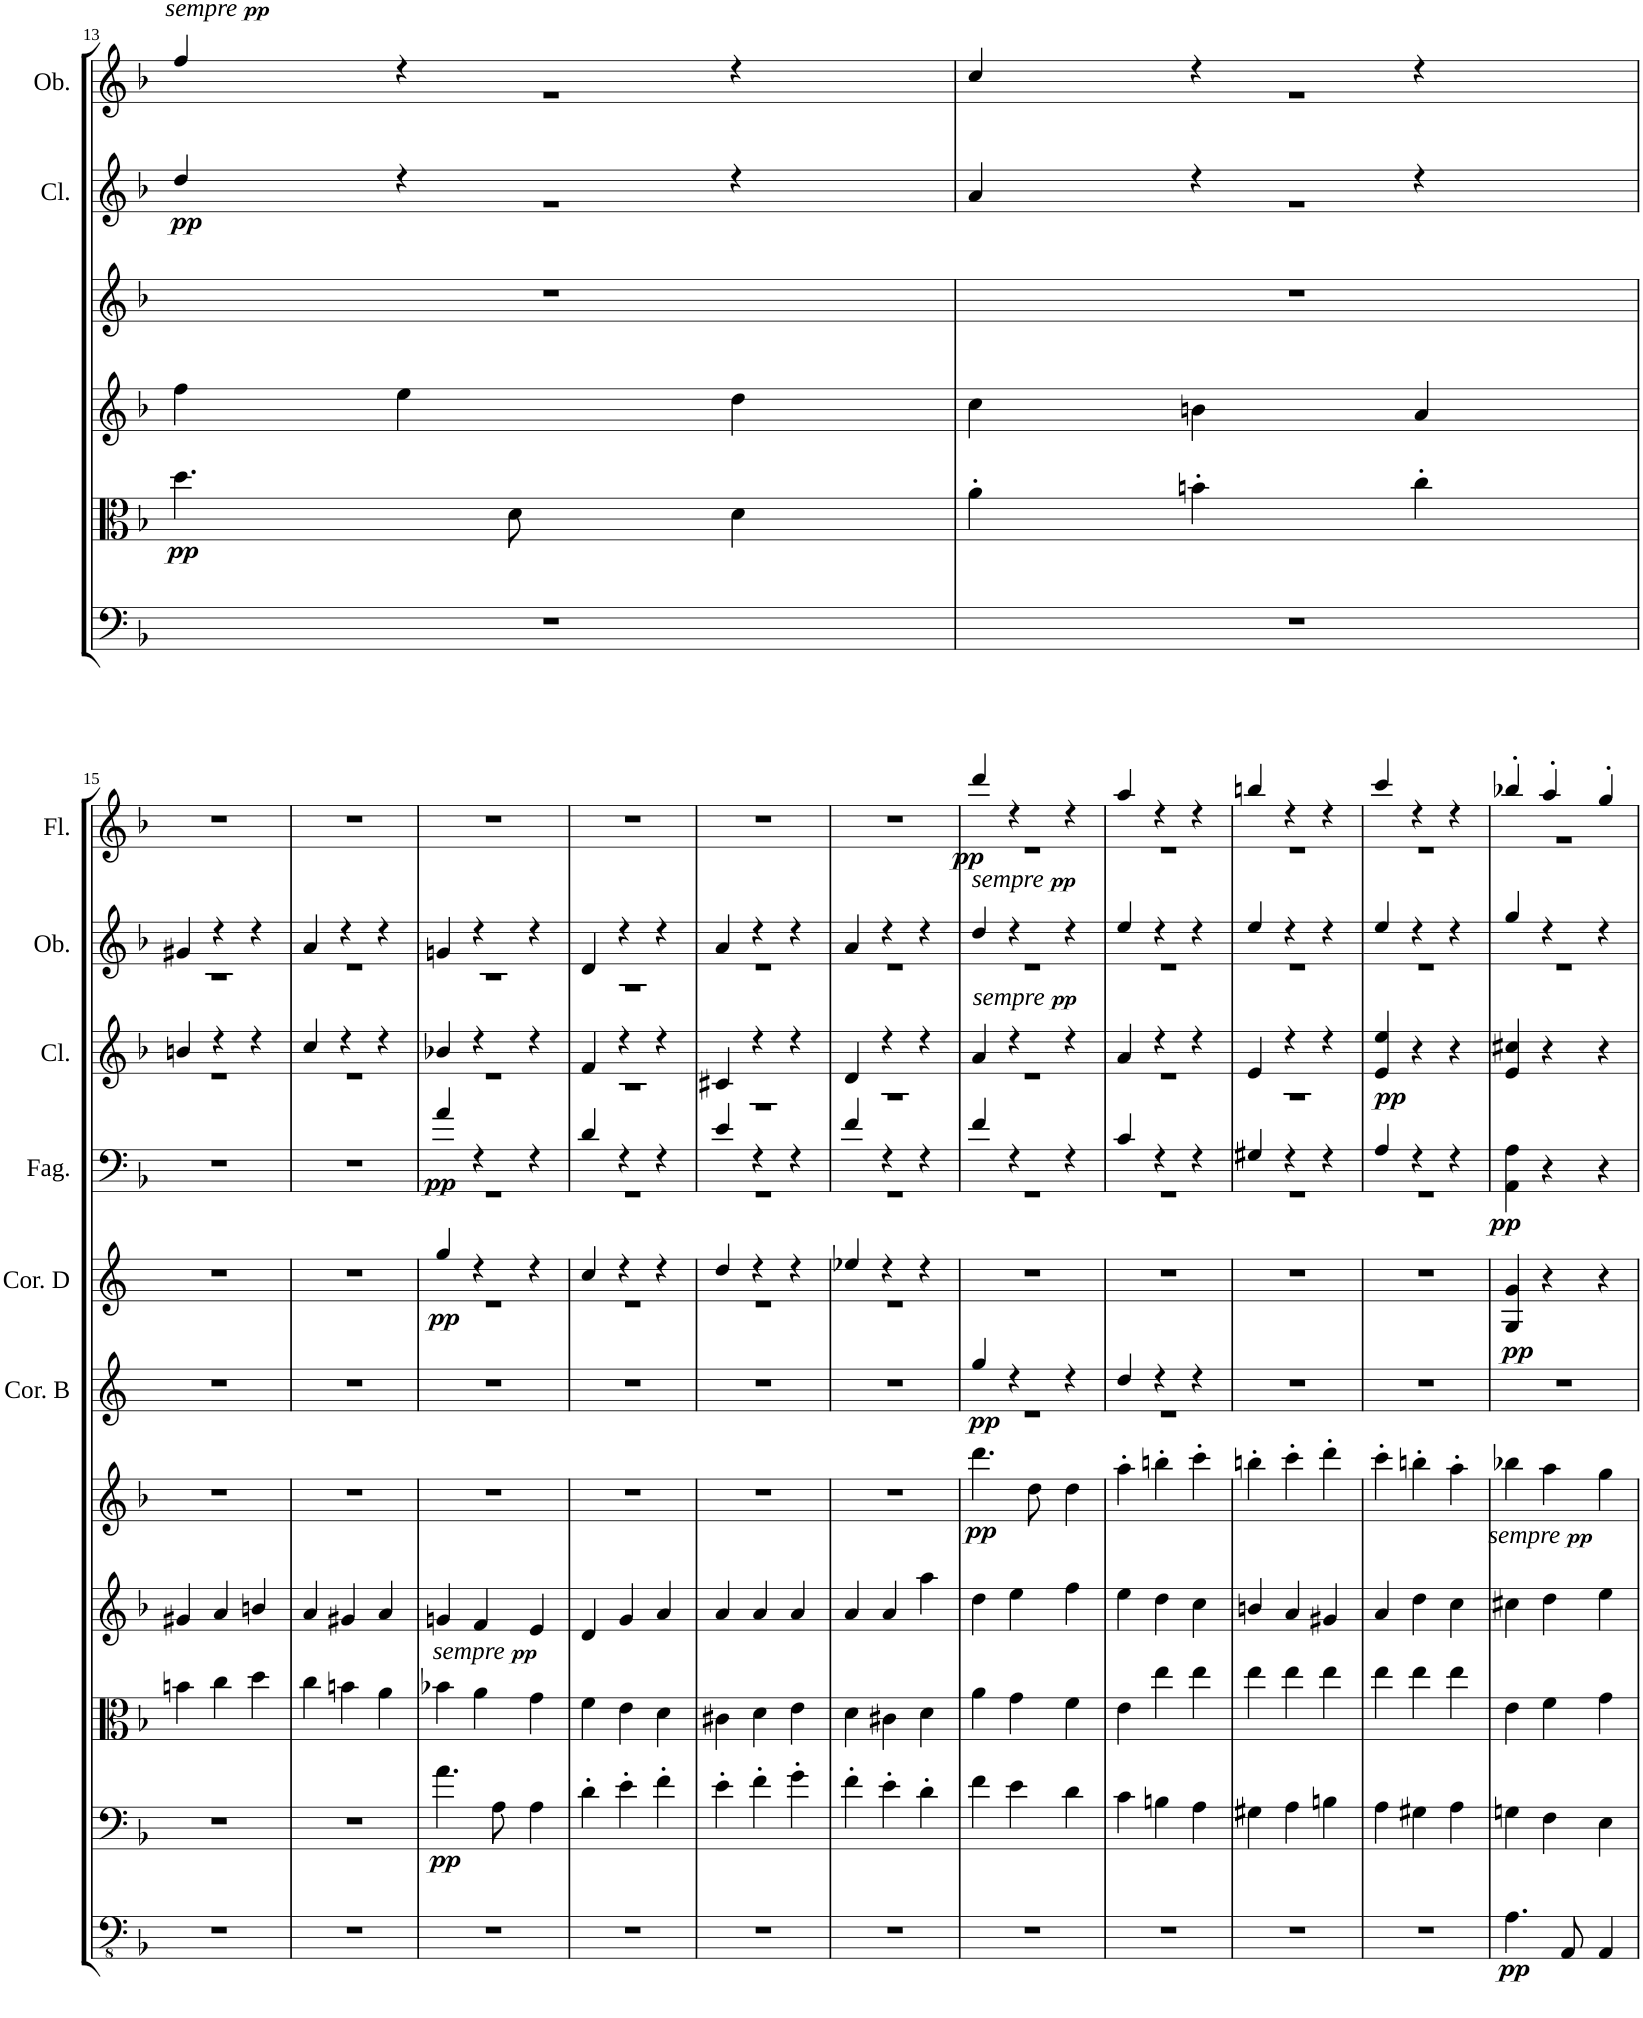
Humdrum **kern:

**kern	**dynam	**kern	**dynam	**kern	**dynam	**kern	**kern	**dynam	**kern	**dynam	**kern	**dynam	**kern	**dynam	**kern	**dynam	**kern	**kern	**dynam
*part11	*part11	*part10	*part10	*part9	*part9	*part8	*part7	*part7	*part6	*part6	*part5	*part5	*part4	*part4	*part3	*part3	*part2	*part1	*part1
*staff11	*staff11	*staff10	*staff10	*staff9	*staff9	*staff8	*staff7	*staff7	*staff6	*staff6	*staff5	*staff5	*staff4	*staff4	*staff3	*staff3	*staff2	*staff1	*staff1
*I"Basso	*	*I"Violoncello	*	*I"Viola	*	*I"Violino II	*I"Violino I	*	*I"Corni in B	*	*I"Corni in D	*	*I"Fagotti	*	*I"Clarinetti in C	*	*I"Oboi	*I"Flauti	*
*	*	*	*	*	*	*	*	*	*I'Cor. B	*	*I'Cor. D	*	*I'Fag.	*	*I'Cl.	*	*I'Ob.	*I'Fl.	*
!!LO:PB:g=z
*clefFv4	*	*clefF4	*	*clefC3	*	*clefG2	*clefG2	*	*clefG2	*	*clefG2	*	*clefF4	*	*clefG2	*	*clefG2	*clefG2	*
*	*	*	*	*	*	*	*	*	*Trd4c7	*	*Trd4c7	*	*	*	*Trd1c2	*	*	*	*
*k[b-]	*	*k[b-]	*	*k[b-]	*	*k[b-]	*k[b-]	*	*k[f#]	*	*k[b-e-a-]	*	*k[b-]	*	*k[b-]	*	*k[b-]	*k[b-]	*
*M3/4	*	*M3/4	*	*M3/4	*	*M3/4	*M3/4	*	*M3/4	*	*M3/4	*	*M3/4	*	*M3/4	*	*M3/4	*M3/4	*
=13	=13	=13	=13	=13	=13	=13	=13	=13	=13	=13	=13	=13	=13	=13	=13	=13	=13	=13	=13
*	*	*	*	*	*	*	*	*	*	*	*	*	*	*	*^	*	*^	*	*
!	!	!	!	!	!	!	!	!	!	!	!	!	!	!	!	!	!	!LO:TX:a:i:t=sempre	!	!	!
!	!	!	!	!	!LO:DY:b	!	!	!	!	!	!	!	!	!	!	!	!LO:DY:b	!	!	!	!
2.r	.	2.r	.	4.dd'\	pp	4ff'\	2.r	.	2.r	.	2.r	.	2.r	.	4dd'/	2.r	pp	4ff'/	2.r	2.r	.
.	.	.	.	.	.	4ee'\	.	.	.	.	.	.	.	.	4r	.	.	4r	.	.	.
.	.	.	.	8d'\	.	.	.	.	.	.	.	.	.	.	.	.	.	.	.	.	.
.	.	.	.	4d'\	.	4dd'\	.	.	.	.	.	.	.	.	4r	.	.	4r	.	.	.
=14	=14	=14	=14	=14	=14	=14	=14	=14	=14	=14	=14	=14	=14	=14	=14	=14	=14	=14	=14	=14	=14
2.r	.	2.r	.	4a'\	.	4cc'\	2.r	.	2.r	.	2.r	.	2.r	.	4a'/	2.r	.	4cc'/	2.r	2.r	.
.	.	.	.	4bn'\	.	4bn'\	.	.	.	.	.	.	.	.	4r	.	.	4r	.	.	.
.	.	.	.	4cc'\	.	4a'/	.	.	.	.	.	.	.	.	4r	.	.	4r	.	.	.
!!LO:LB:g=z
=15	=15	=15	=15	=15	=15	=15	=15	=15	=15	=15	=15	=15	=15	=15	=15	=15	=15	=15	=15	=15	=15
2.r	.	2.r	.	4bn'\	.	4g#X'/	2.r	.	2.r	.	2.r	.	2.r	.	4bn'/	2.r	.	4g#X'/	2.r	2.r	.
.	.	.	.	4cc'\	.	4a'/	.	.	.	.	.	.	.	.	4r	.	.	4r	.	.	.
.	.	.	.	4dd'\	.	4bn'/	.	.	.	.	.	.	.	.	4r	.	.	4r	.	.	.
=16	=16	=16	=16	=16	=16	=16	=16	=16	=16	=16	=16	=16	=16	=16	=16	=16	=16	=16	=16	=16	=16
2.r	.	2.r	.	4cc'\	.	4a'/	2.r	.	2.r	.	2.r	.	2.r	.	4cc'/	2.r	.	4a'/	2.r	2.r	.
.	.	.	.	4bn'\	.	4g#X'/	.	.	.	.	.	.	.	.	4r	.	.	4r	.	.	.
.	.	.	.	4a'\	.	4a'/	.	.	.	.	.	.	.	.	4r	.	.	4r	.	.	.
=17	=17	=17	=17	=17	=17	=17	=17	=17	=17	=17	=17	=17	=17	=17	=17	=17	=17	=17	=17	=17	=17
*	*	*	*	*	*	*	*	*	*	*	*^	*	*^	*	*	*	*	*	*	*	*
!	!	!	!	!	!	!LO:TX:b:i:t=sempre	!	!	!	!	!	!	!	!	!	!	!	!	!	!	!	!	!
!	!	!	!LO:DY:b	!	!	!	!	!	!	!	!	!	!LO:DY:b	!	!	!LO:DY:b	!	!	!	!	!	!	!
2.r	.	4.a'\	pp	4b-X'\	.	4gn'/	2.r	.	2.r	.	4gg'/	2.r	pp	4a'/	2.r	pp	4b-X'/	2.r	.	4gn'/	2.r	2.r	.
.	.	.	.	4a'\	.	4f'/	.	.	.	.	4r	.	.	4r	.	.	4r	.	.	4r	.	.	.
.	.	8A'\	.	.	.	.	.	.	.	.	.	.	.	.	.	.	.	.	.	.	.	.	.
.	.	4A'\	.	4g'\	.	4e'/	.	.	.	.	4r	.	.	4r	.	.	4r	.	.	4r	.	.	.
=18	=18	=18	=18	=18	=18	=18	=18	=18	=18	=18	=18	=18	=18	=18	=18	=18	=18	=18	=18	=18	=18	=18	=18
2.r	.	4d'\	.	4f'\	.	4d'/	2.r	.	2.r	.	4cc'/	2.r	.	4d'/	2.r	.	4f'/	2.r	.	4d'/	2.r	2.r	.
.	.	4e'\	.	4e'\	.	4g'/	.	.	.	.	4r	.	.	4r	.	.	4r	.	.	4r	.	.	.
.	.	4f'\	.	4d'\	.	4a'/	.	.	.	.	4r	.	.	4r	.	.	4r	.	.	4r	.	.	.
=19	=19	=19	=19	=19	=19	=19	=19	=19	=19	=19	=19	=19	=19	=19	=19	=19	=19	=19	=19	=19	=19	=19	=19
2.r	.	4e'\	.	4c#X'\	.	4a'/	2.r	.	2.r	.	4dd'/	2.r	.	4e'/	2.r	.	4c#X'/	2.r	.	4a'/	2.r	2.r	.
.	.	4f'\	.	4d'\	.	4a'/	.	.	.	.	4r	.	.	4r	.	.	4r	.	.	4r	.	.	.
.	.	4g'\	.	4e'\	.	4a'/	.	.	.	.	4r	.	.	4r	.	.	4r	.	.	4r	.	.	.
=20	=20	=20	=20	=20	=20	=20	=20	=20	=20	=20	=20	=20	=20	=20	=20	=20	=20	=20	=20	=20	=20	=20	=20
2.r	.	4f'\	.	4d'\	.	4a'/	2.r	.	2.r	.	4ee-X'/	2.r	.	4f'/	2.r	.	4d'/	2.r	.	4a'/	2.r	2.r	.
.	.	4e'\	.	4c#X'\	.	4a'/	.	.	.	.	4r	.	.	4r	.	.	4r	.	.	4r	.	.	.
.	.	4d'\	.	4d'\	.	4aa'\	.	.	.	.	4r	.	.	4r	.	.	4r	.	.	4r	.	.	.
*	*	*	*	*	*	*	*	*	*	*	*v	*v	*	*	*	*	*	*	*	*	*	*	*
=21	=21	=21	=21	=21	=21	=21	=21	=21	=21	=21	=21	=21	=21	=21	=21	=21	=21	=21	=21	=21	=21	=21
*	*	*	*	*	*	*	*	*	*^	*	*	*	*	*	*	*	*	*	*	*	*^	*
!	!	!	!	!	!	!	!	!	!	!	!	!	!	!	!	!	!	!	!	!LO:TX:a:i:t=sempre	!	!	!	!
!	!	!	!	!	!	!	!	!	!	!	!	!	!	!	!	!	!LO:TX:a:i:t=sempre	!	!	!	!	!	!	!
!	!	!	!	!	!	!	!	!LO:DY:b	!	!	!LO:DY:b	!	!	!	!	!	!	!	!	!	!	!	!	!LO:DY:b
2.r	.	4f'\	.	4a'\	.	4dd'\	4.ddd'\	pp	4gg'/	2.r	pp	2.r	.	4f'/	2.r	.	4a'/	2.r	.	4dd'/	2.r	4ddd'/	2.r	pp
.	.	4e'\	.	4g'\	.	4ee'\	.	.	4r	.	.	.	.	4r	.	.	4r	.	.	4r	.	4r	.	.
.	.	.	.	.	.	.	8dd'\	.	.	.	.	.	.	.	.	.	.	.	.	.	.	.	.	.
.	.	4d'\	.	4f'\	.	4ff'\	4dd'\	.	4r	.	.	.	.	4r	.	.	4r	.	.	4r	.	4r	.	.
=22	=22	=22	=22	=22	=22	=22	=22	=22	=22	=22	=22	=22	=22	=22	=22	=22	=22	=22	=22	=22	=22	=22	=22	=22
2.r	.	4c'\	.	4e'\	.	4ee'\	4aa'\	.	4dd'/	2.r	.	2.r	.	4c'/	2.r	.	4a'/	2.r	.	4ee'/	2.r	4aa'/	2.r	.
.	.	4Bn'\	.	4ee'\	.	4dd'\	4bbn'\	.	4r	.	.	.	.	4r	.	.	4r	.	.	4r	.	4r	.	.
.	.	4A'\	.	4ee'\	.	4cc'\	4ccc'\	.	4r	.	.	.	.	4r	.	.	4r	.	.	4r	.	4r	.	.
*	*	*	*	*	*	*	*	*	*v	*v	*	*	*	*	*	*	*	*	*	*	*	*	*	*
=23	=23	=23	=23	=23	=23	=23	=23	=23	=23	=23	=23	=23	=23	=23	=23	=23	=23	=23	=23	=23	=23	=23	=23
2.r	.	4G#X'\	.	4ee'\	.	4bn'/	4bbn'\	.	2.r	.	2.r	.	4G#X'/	2.r	.	4e'/	2.r	.	4ee'/	2.r	4bbn'/	2.r	.
.	.	4A'\	.	4ee'\	.	4a'/	4ccc'\	.	.	.	.	.	4r	.	.	4r	.	.	4r	.	4r	.	.
.	.	4Bn'\	.	4ee'\	.	4g#X'/	4ddd'\	.	.	.	.	.	4r	.	.	4r	.	.	4r	.	4r	.	.
*	*	*	*	*	*	*	*	*	*	*	*	*	*	*	*	*v	*v	*	*	*	*	*	*
=24	=24	=24	=24	=24	=24	=24	=24	=24	=24	=24	=24	=24	=24	=24	=24	=24	=24	=24	=24	=24	=24	=24
!	!	!	!	!	!	!	!	!	!	!	!	!	!	!	!	!	!LO:DY:b	!	!	!	!	!
2.r	.	4A'\	.	4ee'\	.	4a'/	4ccc'\	.	2.r	.	2.r	.	4A'/	2.r	.	4e/' 4ee/'	pp	4ee'/	2.r	4ccc'/	2.r	.
.	.	4G#X'\	.	4ee'\	.	4dd'\	4bbn'\	.	.	.	.	.	4r	.	.	4r	.	4r	.	4r	.	.
.	.	4A'\	.	4ee'\	.	4cc'\	4aa'\	.	.	.	.	.	4r	.	.	4r	.	4r	.	4r	.	.
*	*	*	*	*	*	*	*	*	*	*	*	*	*v	*v	*	*	*	*	*	*	*	*
=25	=25	=25	=25	=25	=25	=25	=25	=25	=25	=25	=25	=25	=25	=25	=25	=25	=25	=25	=25	=25	=25
!	!	!	!	!	!	!	!LO:TX:b:i:t=sempre	!	!	!	!	!	!	!	!	!	!	!	!	!	!
!	!LO:DY:b	!	!	!	!	!	!	!	!	!	!	!LO:DY:b	!	!LO:DY:b	!	!	!	!	!	!	!
4.AA'\	pp	4Gn'\	.	4e'\	.	4cc#X'\	4bb-X'\	.	2.r	.	4G/' 4g/'	pp	4AA\' 4A\'	pp	4e/' 4cc#X/'	.	4gg'/	2.r	4bb-X'/	2.r	.
.	.	4F'\	.	4f'\	.	4dd'\	4aa'\	.	.	.	4r	.	4r	.	4r	.	4r	.	4aa'/	.	.
8AAA'/	.	.	.	.	.	.	.	.	.	.	.	.	.	.	.	.	.	.	.	.	.
4AAA'/	.	4E'\	.	4g'\	.	4ee'\	4gg'\	.	.	.	4r	.	4r	.	4r	.	4r	.	4gg'/	.	.
*	*	*	*	*	*	*	*	*	*	*	*	*	*	*	*	*	*v	*v	*	*	*
*	*	*	*	*	*	*	*	*	*	*	*	*	*	*	*	*	*	*v	*v	*
=	=	=	=	=	=	=	=	=	=	=	=	=	=	=	=	=	=	=	=
*-	*-	*-	*-	*-	*-	*-	*-	*-	*-	*-	*-	*-	*-	*-	*-	*-	*-	*-	*-
